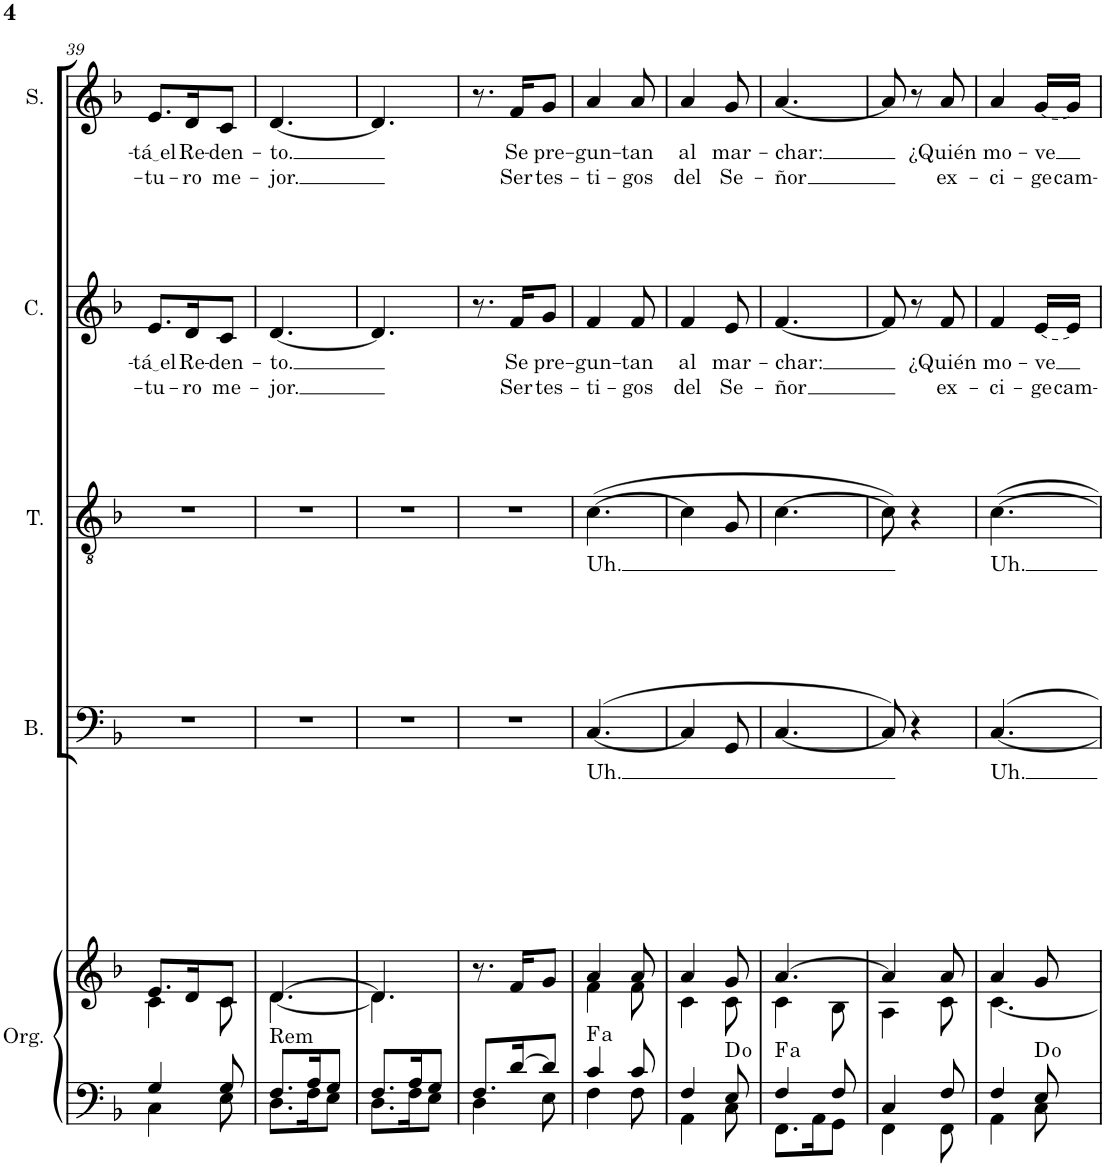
**kern	**kern	**harte	**kern	**text	**kern	**text	**kern	**text	**text	**kern	**text	**text
*part5	*part5	*part5	*part4	*part4	*part3	*part3	*part2	*part2	*part2	*part1	*part1	*part1
*staff6	*staff5	*	*staff4	*staff4	*staff3	*staff3	*staff2	*staff2	*staff2	*staff1	*staff1	*staff1
*I"Órgano	*	*	*I"Bajo	*	*I"Tenor	*	*I"Contralto	*	*	*I"Soprano	*	*
*	*	*	*I'B.	*	*I'T.	*	*I'C.	*	*	*I'S.	*	*
!!LO:PB:g=z
*clefF4	*clefG2	*	*clefF4	*	*clefGv2	*	*clefG2	*	*	*clefG2	*	*
*k[b-]	*k[b-]	*	*k[b-]	*	*k[b-]	*	*k[b-]	*	*	*k[b-]	*	*
*M3/8	*M3/8	*	*M3/8	*	*M3/8	*	*M3/8	*	*	*M3/8	*	*
=39	=39	=39	=39	=39	=39	=39	=39	=39	=39	=39	=39	=39
*^	*^	*	*	*	*	*	*	*	*	*	*	*
!	!	!	!	!	!	!	!	!	!	!LO:LY:b	!LO:LY:b	!	!LO:LY:b	!LO:LY:b
4G/	4C\	8.e/L	4c\	.	4.r	.	4.r	.	8.e/L	tá el	-tu-	8.e/L	tá el	-tu-
!	!	!	!	!	!	!	!	!	!	!LO:LY:b	!LO:LY:b	!	!LO:LY:b	!LO:LY:b
.	.	16d/K	.	.	.	.	.	.	16d/K	Re-	-ro	16d/K	Re-	-ro
!	!	!	!	!	!	!	!	!	!	!LO:LY:b	!LO:LY:b	!	!LO:LY:b	!LO:LY:b
8G/	8E\	8c/J	8c\	.	.	.	.	.	8c/J	-den-	me-	8c/J	-den-	me-
=40	=40	=40	=40	=40	=40	=40	=40	=40	=40	=40	=40	=40	=40	=40
!	!	!	!	!LO:H:kt=Rem	!	!	!	!	!	!LO:LY:b	!LO:LY:b	!	!LO:LY:b	!LO:LY:b
8.F/L	8.D\L	[4.d/	[4.d\	N	4.r	.	4.r	.	[4.d/	-to.	-jor.	[4.d/	-to.	-jor.
16A/K	16F\K	.	.	.	.	.	.	.	.	.	.	.	.	.
8G/J	8E\J	.	.	.	.	.	.	.	.	.	.	.	.	.
=41	=41	=41	=41	=41	=41	=41	=41	=41	=41	=41	=41	=41	=41	=41
8.F/L	8.D\L	4.d/]	4.d\]	.	4.r	.	4.r	.	4.d/]	.	.	4.d/]	.	.
16A/K	16F\K	.	.	.	.	.	.	.	.	.	.	.	.	.
8G/J	8E\J	.	.	.	.	.	.	.	.	.	.	.	.	.
*	*	*v	*v	*	*	*	*	*	*	*	*	*	*	*
=42	=42	=42	=42	=42	=42	=42	=42	=42	=42	=42	=42	=42	=42
8.F/L	4D\	8.r	.	4.r	.	4.r	.	8.r	.	.	8.r	.	.
!	!	!	!	!	!	!	!	!	!LO:LY:b	!LO:LY:b	!	!LO:LY:b	!LO:LY:b
[16d/K	.	16f/KL	.	.	.	.	.	16f/KL	Se	Ser	16f/KL	Se	Ser
!	!	!	!	!	!	!	!	!	!LO:LY:b	!LO:LY:b	!	!LO:LY:b	!LO:LY:b
8d/J]	8E\	8g/J	.	.	.	.	.	8g/J	pre-	tes-	8g/J	pre-	tes-
=43	=43	=43	=43	=43	=43	=43	=43	=43	=43	=43	=43	=43	=43
*	*	*^	*	*	*	*	*	*	*	*	*	*	*
!	!	!	!	!LO:H:kt=a	!	!LO:LY:b	!	!LO:LY:b	!	!LO:LY:b	!LO:LY:b	!	!LO:LY:b	!LO:LY:b
4c/	4F\	4a/	4f\	.	(>[4.C/	-Uh.	([4.c\	-Uh.	4f/	-gun-	-ti-	4a/	-gun-	-ti-
!	!	!	!	!	!	!	!	!	!	!LO:LY:b	!LO:LY:b	!	!LO:LY:b	!LO:LY:b
8c/	8F\	8a/	8f\	.	.	.	.	.	8f/	-tan	-gos	8a/	-tan	-gos
=44	=44	=44	=44	=44	=44	=44	=44	=44	=44	=44	=44	=44	=44	=44
!	!	!	!	!	!	!	!	!	!	!LO:LY:b	!LO:LY:b	!	!LO:LY:b	!LO:LY:b
4F/	4AA\	4a/	4c\	.	4C/]	.	4c\]	.	4f/	al	del	4a/	al	del
!	!	!	!	!	!	!	!	!	!	!LO:LY:b	!LO:LY:b	!	!LO:LY:b	!LO:LY:b
8E/	8C\	8g/	8c\	D:dim	8GG/	.	8G/	.	8e/	mar-	Se-	8g/	mar-	Se-
=45	=45	=45	=45	=45	=45	=45	=45	=45	=45	=45	=45	=45	=45	=45
!	!	!	!	!LO:H:kt=a	!	!	!	!	!	!LO:LY:b	!LO:LY:b	!	!LO:LY:b	!LO:LY:b
4F/	8.FF\L	[4.a/	4c\	.	[4.C/	.	[4.c\	.	[4.f/	-char:	-ñor	[4.a/	-char:	-ñor
.	16AAn\K	.	.	.	.	.	.	.	.	.	.	.	.	.
8F/	8GG\J	.	8B-\	.	.	.	.	.	.	.	.	.	.	.
=46	=46	=46	=46	=46	=46	=46	=46	=46	=46	=46	=46	=46	=46	=46
4C/	4FF\	4a/]	4A\	.	8C/])	.	8c\])	.	8f/]	.	.	8a/]	.	.
.	.	.	.	.	4r	.	4r	.	8r	.	.	8r	.	.
!	!	!	!	!	!	!	!	!	!	!LO:LY:b	!LO:LY:b	!	!LO:LY:b	!LO:LY:b
8F/	8FF\	8a/	8c\	.	.	.	.	.	8f/	¿Quién	ex-	8a/	¿Quién	ex-
=47	=47	=47	=47	=47	=47	=47	=47	=47	=47	=47	=47	=47	=47	=47
!	!	!	!	!	!	!LO:LY:b	!	!LO:LY:b	!	!LO:LY:b	!LO:LY:b	!	!LO:LY:b	!LO:LY:b
4F/	4AA\	4a/	[4.c\	.	[4.C/	Uh.	[4.c\	Uh.	4f/	mo-	-ci-	4a/	mo-	-ci-
!	!	!	!	!	!	!	!	!	!LO:T:dash	!LO:LY:b	!LO:LY:b	!LO:T:dash	!LO:LY:b	!LO:LY:b
8E/	8C\	8g/	.	D:dim	.	.	.	.	[16e/LL	-ve	-ge	[16g/LL	-ve	-ge
!	!	!	!	!	!	!	!	!	!	!	!LO:LY:b	!	!	!LO:LY:b
.	.	.	.	.	.	.	.	.	16e/JJ]	.	cam-	16g/JJ]	.	cam-
*v	*v	*	*	*	*	*	*	*	*	*	*	*	*	*
*	*v	*v	*	*	*	*	*	*	*	*	*	*	*
=	=	=	=	=	=	=	=	=	=	=	=	=
*-	*-	*-	*-	*-	*-	*-	*-	*-	*-	*-	*-	*-
